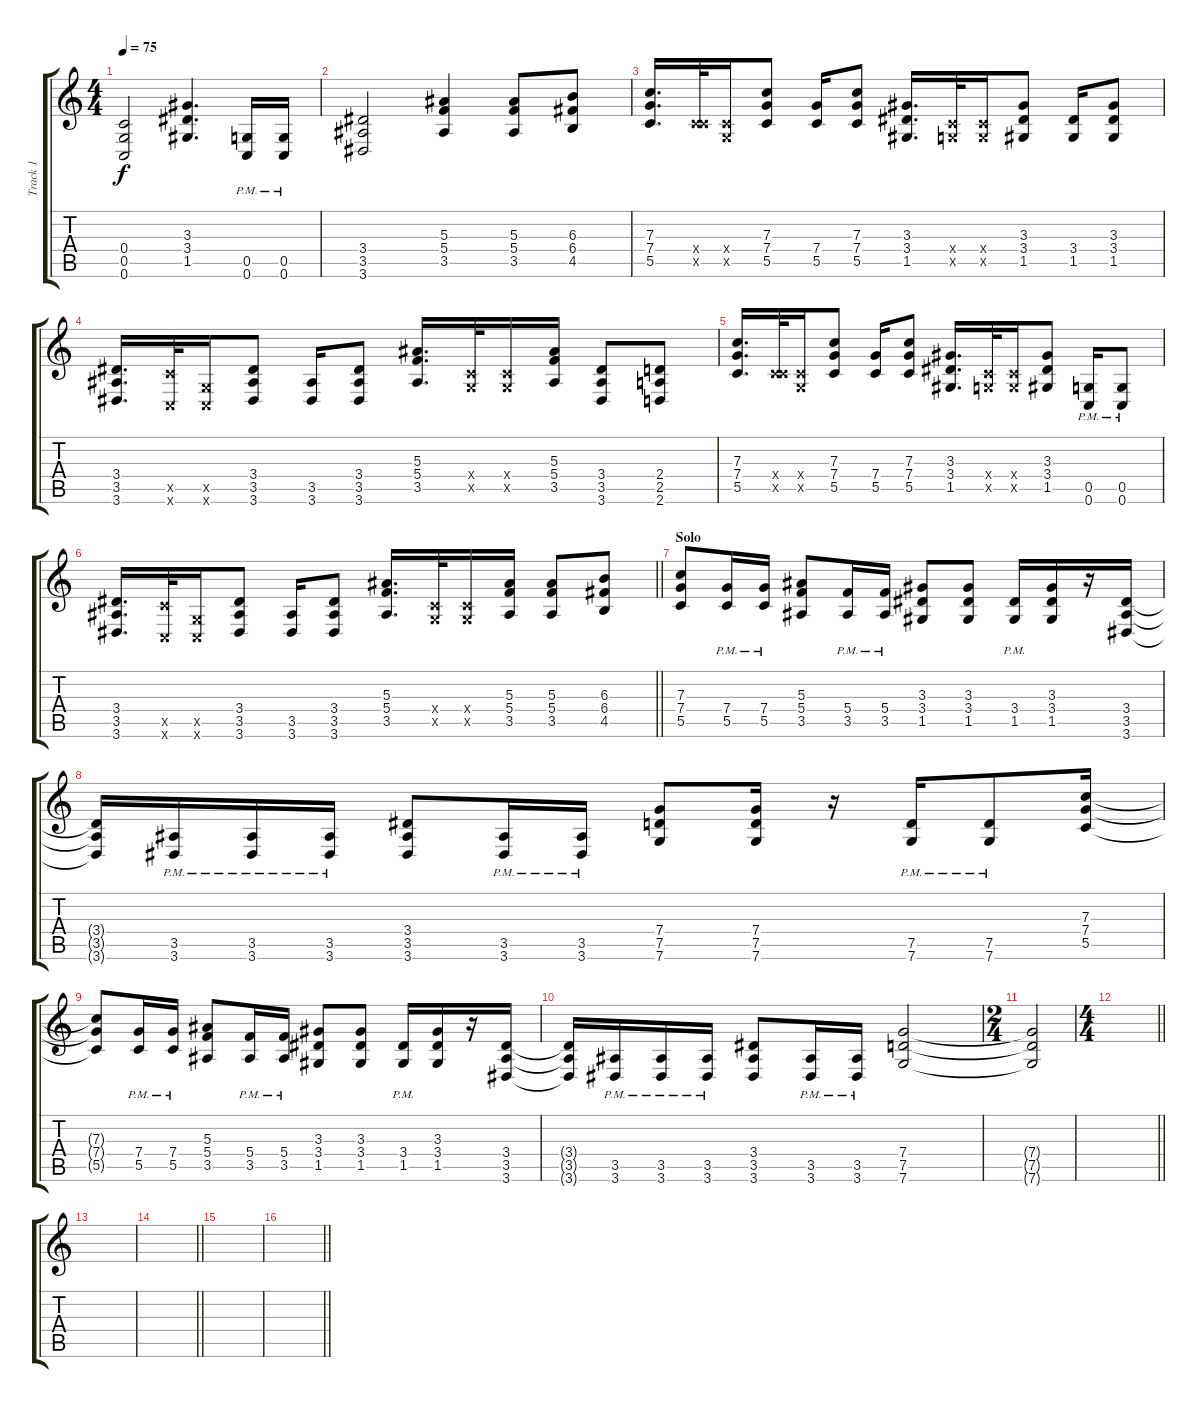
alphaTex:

\track ("Track 1" "Track 1") {instrument distortionguitar}
\staff {score tabs}
\tuning (D4 A3 F3 C3 G2 C2) {hide}
\ts (4 4)
\tempo 75
\clef g2
\ks c
(0.4 0.5 0.6).2{dy f} (3.3 3.4 1.5).4{d} (0.5{pm} 0.6{pm}).16 (0.5{pm} 0.6{pm}).16 |
(3.4 3.5 3.6).2 (5.3 5.4 3.5).4 (5.3 5.4 3.5).8 (6.3 6.4 4.5).8 |
(7.3 7.4 5.5).16{d} (0.4{x} 5.5{x}).32 (0.4{x} 0.5{x}).16 (7.3 7.4 5.5).8 (7.4 5.5).16 (7.3 7.4 5.5).8 (3.3 3.4 1.5).16{d} (0.4{x} 0.5{x}).32 (0.4{x} 0.5{x}).16 (3.3 3.4 1.5).8 (3.4 1.5).16 (3.3 3.4 1.5).8 |
(3.4 3.5 3.6).16{d} (5.5{x} 0.6{x}).32 (0.5{x} 0.6{x}).16 (3.4 3.5 3.6).8 (3.5 3.6).16 (3.4 3.5 3.6).8 (5.3 5.4 3.5).16{d} (0.4{x} 0.5{x}).32 (0.4{x} 0.5{x}).16 (5.3 5.4 3.5).16 (3.4 3.5 3.6).8 (2.4 2.5 2.6).8 |
(7.3 7.4 5.5).16{d} (0.4{x} 5.5{x}).32 (0.4{x} 0.5{x}).16 (7.3 7.4 5.5).8 (7.4 5.5).16 (7.3 7.4 5.5).8 (3.3 3.4 1.5).16{d} (0.4{x} 0.5{x}).32 (0.4{x} 0.5{x}).16 (3.3 3.4 1.5).8 (0.5{pm} 0.6{pm}).16 (0.5{pm} 0.6{pm}).8 |
\barLineRight lightlight
(3.4 3.5 3.6).16{d} (5.5{x} 0.6{x}).32 (0.5{x} 0.6{x}).16 (3.4 3.5 3.6).8 (3.5 3.6).16 (3.4 3.5 3.6).8 (5.3 5.4 3.5).16{d} (0.4{x} 0.5{x}).32 (0.4{x} 0.5{x}).16 (5.3 5.4 3.5).16 (5.3 5.4 3.5).8 (6.3 6.4 4.5).8 |
\section ("" "Solo")
(7.3 7.4 5.5).8 (7.4{pm} 5.5{pm}).16 (7.4{pm} 5.5{pm}).16 (5.3 5.4 3.5).8 (5.4{pm} 3.5{pm}).16 (5.4{pm} 3.5{pm}).16 (3.3 3.4 1.5).8 (3.3 3.4 1.5).8 (3.4{pm} 1.5{pm}).16 (3.3 3.4 1.5).16 r.16 (3.4 3.5 3.6).16 |
(3.4{t} 3.5{t} 3.6{t}).16 (3.5{pm} 3.6{pm}).16 (3.5{pm} 3.6{pm}).16 (3.5{pm} 3.6{pm}).16 (3.4 3.5 3.6).8 (3.5{pm} 3.6{pm}).16 (3.5{pm} 3.6{pm}).16 (7.4 7.5 7.6).8 (7.4 7.5 7.6).16 r.16 (7.5{pm} 7.6{pm}).16 (7.5{pm} 7.6{pm}).8 (7.3 7.4 5.5).16 |
(7.3{t} 7.4{t} 5.5{t}).8 (7.4{pm} 5.5{pm}).16 (7.4{pm} 5.5{pm}).16 (5.3 5.4 3.5).8 (5.4{pm} 3.5{pm}).16 (5.4{pm} 3.5{pm}).16 (3.3 3.4 1.5).8 (3.3 3.4 1.5).8 (3.4{pm} 1.5{pm}).16 (3.3 3.4 1.5).16 r.16 (3.4 3.5 3.6).16 |
(3.4{t} 3.5{t} 3.6{t}).16 (3.5{pm} 3.6{pm}).16 (3.5{pm} 3.6{pm}).16 (3.5{pm} 3.6{pm}).16 (3.4 3.5 3.6).8 (3.5{pm} 3.6{pm}).16 (3.5{pm} 3.6{pm}).16 (7.4 7.5 7.6).2 |
\ts (2 4)
(7.4{t} 7.5{t} 7.6{t}).2 |
\ts (4 4)
\barLineRight lightlight
|
|
\barLineRight lightlight
|
|
\barLineRight lightlight
